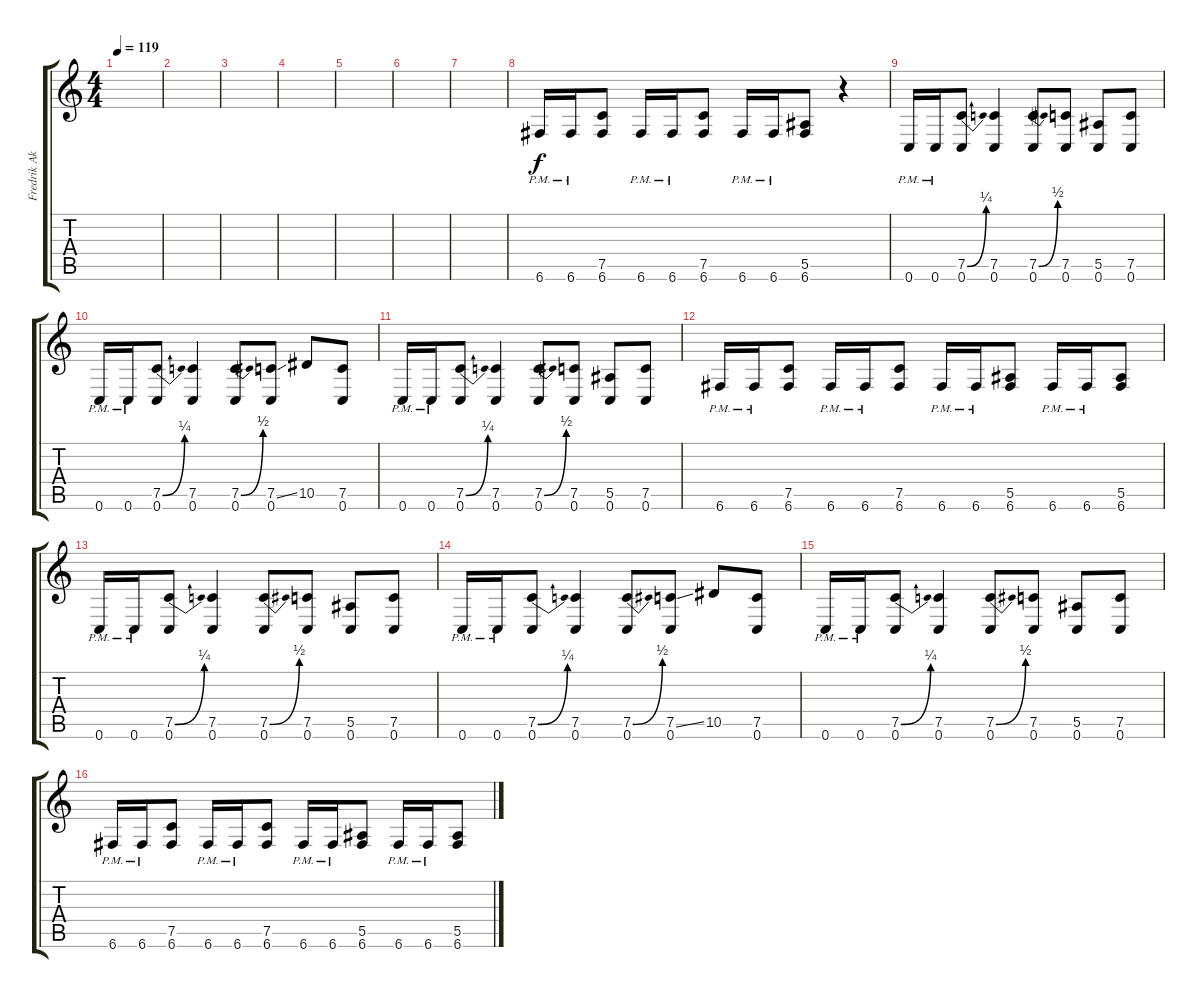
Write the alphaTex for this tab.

\track ("Fredrik Akesson (Rythm Guitar)" "Fredrik Ak") {instrument distortionguitar}
\staff {score tabs}
\tuning (C4 G3 Eb3 Bb2 F2 C2) {hide}
\ts (4 4)
\tempo 119
\clef g2
\ks c
|
|
|
|
|
|
|
6.6{pm}.16 6.6{pm}.16 (7.5 6.6).8 6.6{pm}.16 6.6{pm}.16 (7.5 6.6).8 6.6{pm}.16 6.6{pm}.16 (5.5 6.6).8 r.4 |
0.6{pm}.16 0.6{pm}.16 (7.5{be (bend 0 0 60 1)} 0.6).8 (7.5 0.6).4 (7.5{be (bend 0 0 60 2)} 0.6).8 (7.5 0.6).8 (5.5 0.6).8 (7.5 0.6).8 |
0.6{pm}.16 0.6{pm}.16 (7.5{be (bend 0 0 60 1)} 0.6).8 (7.5 0.6).4 (7.5{be (bend 0 0 60 2)} 0.6).8 (7.5{ss} 0.6).8 10.5.8 (7.5 0.6).8 |
0.6{pm}.16 0.6{pm}.16 (7.5{be (bend 0 0 60 1)} 0.6).8 (7.5 0.6).4 (7.5{be (bend 0 0 60 2)} 0.6).8 (7.5 0.6).8 (5.5 0.6).8 (7.5 0.6).8 |
6.6{pm}.16 6.6{pm}.16 (7.5 6.6).8 6.6{pm}.16 6.6{pm}.16 (7.5 6.6).8 6.6{pm}.16 6.6{pm}.16 (5.5 6.6).8 6.6{pm}.16 6.6{pm}.16 (5.5 6.6).8 |
0.6{pm}.16 0.6{pm}.16 (7.5{be (bend 0 0 60 1)} 0.6).8 (7.5 0.6).4 (7.5{be (bend 0 0 60 2)} 0.6).8 (7.5 0.6).8 (5.5 0.6).8 (7.5 0.6).8 |
0.6{pm}.16 0.6{pm}.16 (7.5{be (bend 0 0 60 1)} 0.6).8 (7.5 0.6).4 (7.5{be (bend 0 0 60 2)} 0.6).8 (7.5{ss} 0.6).8 10.5.8 (7.5 0.6).8 |
0.6{pm}.16 0.6{pm}.16 (7.5{be (bend 0 0 60 1)} 0.6).8 (7.5 0.6).4 (7.5{be (bend 0 0 60 2)} 0.6).8 (7.5 0.6).8 (5.5 0.6).8 (7.5 0.6).8 |
6.6{pm}.16 6.6{pm}.16 (7.5 6.6).8 6.6{pm}.16 6.6{pm}.16 (7.5 6.6).8 6.6{pm}.16 6.6{pm}.16 (5.5 6.6).8 6.6{pm}.16 6.6{pm}.16 (5.5 6.6).8
